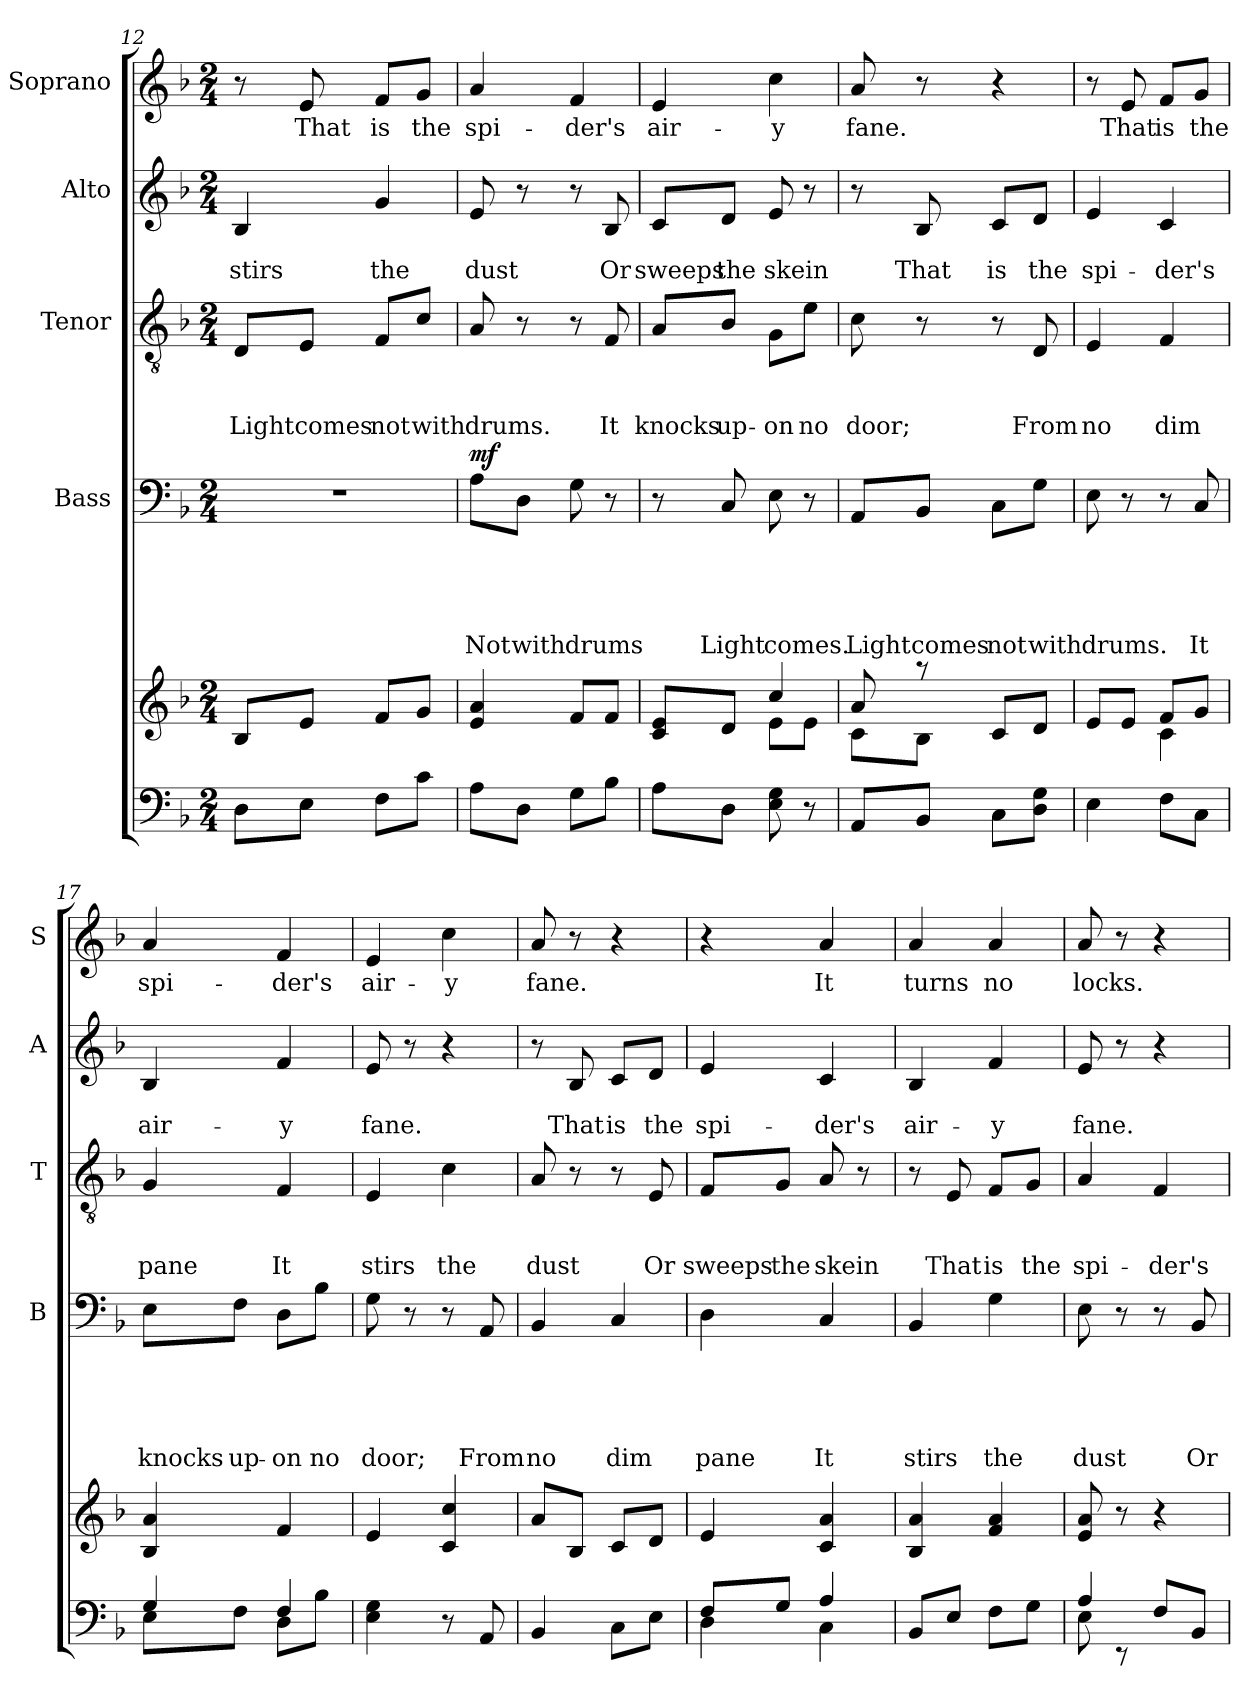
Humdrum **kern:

**kern	**kern	**kern	**text	**text	**text	**text	**text	**dynam	**kern	**text	**text	**text	**kern	**text	**text	**kern	**text
*part5	*part5	*part4	*part4	*part4	*part4	*part4	*part4	*part4	*part3	*part3	*part3	*part3	*part2	*part2	*part2	*part1	*part1
*staff6	*staff5	*staff4	*staff4	*staff4	*staff4	*staff4	*staff4	*staff4	*staff3	*staff3	*staff3	*staff3	*staff2	*staff2	*staff2	*staff1	*staff1
*	*	*I"Bass	*	*	*	*	*	*	*I"Tenor	*	*	*	*I"Alto	*	*	*I"Soprano	*
*	*	*I'B	*	*	*	*	*	*	*I'T	*	*	*	*I'A	*	*	*I'S	*
*clefF4	*clefG2	*clefF4	*	*	*	*	*	*	*clefGv2	*	*	*	*clefG2	*	*	*clefG2	*
*k[b-]	*k[b-]	*k[b-]	*	*	*	*	*	*	*k[b-]	*	*	*	*k[b-]	*	*	*k[b-]	*
*F:	*F:	*F:	*	*	*	*	*	*	*F:	*	*	*	*F:	*	*	*F:	*
*M2/4	*M2/4	*M2/4	*	*	*	*	*	*	*M2/4	*	*	*	*M2/4	*	*	*M2/4	*
=12	=12	=12	=12	=12	=12	=12	=12	=12	=12	=12	=12	=12	=12	=12	=12	=12	=12
!	!	!LO:N:vis=1	!	!	!	!	!	!	!	!	!	!LO:LY:b	!	!	!LO:LY:b	!	!
8D\L	8B-/L	2r	.	.	.	.	.	.	8D/L	.	.	Light	4B-/	.	stirs	8r	.
!	!	!	!	!	!	!	!	!	!	!	!	!LO:LY:b	!	!	!	!	!LO:LY:b
8E\J	8e/J	.	.	.	.	.	.	.	8E/J	.	.	comes	.	.	.	8e/	That
!	!	!	!	!	!	!	!	!	!	!	!	!LO:LY:b	!	!	!LO:LY:b	!	!LO:LY:b
8F\L	8f/L	.	.	.	.	.	.	.	8F/L	.	.	not	4g/	.	the	8f/L	is
!	!	!	!	!	!	!	!	!	!	!	!	!LO:LY:b	!	!	!	!	!LO:LY:b
8c\J	8g/J	.	.	.	.	.	.	.	8c/J	.	.	with	.	.	.	8g/J	the
=13	=13	=13	=13	=13	=13	=13	=13	=13	=13	=13	=13	=13	=13	=13	=13	=13	=13
!	!	!	!	!	!	!	!LO:LY:b	!LO:DY:a	!	!	!	!LO:LY:b	!	!	!LO:LY:b	!	!LO:LY:b
8A\L	4e/ 4a/	8A\L	.	.	.	.	Not	mf	8A/	.	.	drums.	8e/	.	dust	4a/	spi-
!	!	!	!	!	!	!	!LO:LY:b	!	!	!	!	!	!	!	!	!	!
8D\J	.	8D\J	.	.	.	.	with	.	8r	.	.	.	8r	.	.	.	.
!	!	!	!	!	!	!	!LO:LY:b	!	!	!	!	!	!	!	!	!	!LO:LY:b
8G\L	8f/L	8G\	.	.	.	.	drums	.	8r	.	.	.	8r	.	.	4f/	-der's
!	!	!	!	!	!	!	!	!	!	!	!	!LO:LY:b	!	!	!LO:LY:b	!	!
8B-\J	8f/J	8r	.	.	.	.	.	.	8F/	.	.	It	8B-/	.	Or	.	.
!!LO:PB:g=z
=14	=14	=14	=14	=14	=14	=14	=14	=14	=14	=14	=14	=14	=14	=14	=14	=14	=14
*	*^	*	*	*	*	*	*	*	*	*	*	*	*	*	*	*	*
!	!	!	!	!	!	!	!	!	!	!	!	!	!LO:LY:b	!	!	!LO:LY:b	!	!LO:LY:b
8A\L	8c/ 8e/L	4ryy	8r	.	.	.	.	.	.	8A/L	.	.	knocks	8c/L	.	sweeps	4e/	air-
!	!	!	!	!	!	!	!	!LO:LY:b	!	!	!	!	!LO:LY:b	!	!	!LO:LY:b	!	!
8D\J	8d/J	.	8C/	.	.	.	.	Light	.	8B-/J	.	.	up-	8d/J	.	the	.	.
!	!	!	!	!	!	!	!	!LO:LY:b	!	!	!	!	!LO:LY:b	!	!	!LO:LY:b	!	!LO:LY:b
8E\ 8G\	4cc/	8e\L	8E\	.	.	.	.	comes.	.	8G\L	.	.	-on	8e/	.	skein	4cc\	-y
!	!	!	!	!	!	!	!	!	!	!	!	!	!LO:LY:b	!	!	!	!	!
8r	.	8e\J	8r	.	.	.	.	.	.	8e\J	.	.	no	8r	.	.	.	.
=15	=15	=15	=15	=15	=15	=15	=15	=15	=15	=15	=15	=15	=15	=15	=15	=15	=15	=15
!	!	!	!	!	!	!	!	!LO:LY:b	!	!	!	!	!LO:LY:b	!	!	!	!	!LO:LY:b
8AA/L	8a/	8c\L	8AA/L	.	.	.	.	Light	.	8c\	.	.	door;	8r	.	.	8a/	fane.
!	!	!	!	!	!	!	!	!LO:LY:b	!	!	!	!	!	!	!	!LO:LY:b	!	!
8BB-/J	8raa	8B-\J	8BB-/J	.	.	.	.	comes	.	8r	.	.	.	8B-/	.	That	8r	.
!	!	!	!	!	!	!	!	!LO:LY:b	!	!	!	!	!	!	!	!LO:LY:b	!	!
8C\L	8c/L	4ryy	8C\L	.	.	.	.	not	.	8r	.	.	.	8c/L	.	is	4r	.
!	!	!	!	!	!	!	!	!LO:LY:b	!	!	!	!	!LO:LY:b	!	!	!LO:LY:b	!	!
8D\ 8G\J	8d/J	.	8G\J	.	.	.	.	with	.	8D/	.	.	From	8d/J	.	the	.	.
=16	=16	=16	=16	=16	=16	=16	=16	=16	=16	=16	=16	=16	=16	=16	=16	=16	=16	=16
!	!	!	!	!	!	!	!	!LO:LY:b	!	!	!	!	!LO:LY:b	!	!	!LO:LY:b	!	!
4E\	8e/L	4ryy	8E\	.	.	.	.	drums.	.	4E/	.	.	no	4e/	.	spi-	8r	.
!	!	!	!	!	!	!	!	!	!	!	!	!	!	!	!	!	!	!LO:LY:b
.	8e/J	.	8r	.	.	.	.	.	.	.	.	.	.	.	.	.	8e/	That
!	!	!	!	!	!	!	!	!	!	!	!	!	!LO:LY:b	!	!	!LO:LY:b	!	!LO:LY:b
8F\L	8f/L	4c\	8r	.	.	.	.	.	.	4F/	.	.	dim	4c/	.	-der's	8f/L	is
!	!	!	!	!	!	!	!	!LO:LY:b	!	!	!	!	!	!	!	!	!	!LO:LY:b
8C\J	8g/J	.	8C/	.	.	.	.	It	.	.	.	.	.	.	.	.	8g/J	the
*	*v	*v	*	*	*	*	*	*	*	*	*	*	*	*	*	*	*	*
!!LO:LB:g=z
=17	=17	=17	=17	=17	=17	=17	=17	=17	=17	=17	=17	=17	=17	=17	=17	=17	=17
*^	*	*	*	*	*	*	*	*	*	*	*	*	*	*	*	*	*
!	!	!	!	!	!	!	!	!LO:LY:b	!	!	!	!	!LO:LY:b	!	!	!LO:LY:b	!	!LO:LY:b
4G/	8E\L	4B-/ 4a/	8E\L	.	.	.	.	knocks	.	4G/	.	.	pane	4B-/	.	air-	4a/	spi-
!	!	!	!	!	!	!	!	!LO:LY:b	!	!	!	!	!	!	!	!	!	!
.	8F\J	.	8F\J	.	.	.	.	up-	.	.	.	.	.	.	.	.	.	.
!	!	!	!	!	!	!	!	!LO:LY:b:rj	!	!	!	!	!LO:LY:b	!	!	!LO:LY:b	!	!LO:LY:b
4F/	8D\L	4f/	8D\L	.	.	.	.	-on	.	4F/	.	.	It	4f/	.	-y	4f/	-der's
!	!	!	!	!	!	!	!	!LO:LY:b	!	!	!	!	!	!	!	!	!	!
.	8B-\J	.	8B-\J	.	.	.	.	no	.	.	.	.	.	.	.	.	.	.
=18	=18	=18	=18	=18	=18	=18	=18	=18	=18	=18	=18	=18	=18	=18	=18	=18	=18	=18
!	!	!	!	!	!	!	!	!LO:LY:b	!	!	!	!	!LO:LY:b	!	!	!LO:LY:b	!	!LO:LY:b
*v	*v	*	*	*	*	*	*	*	*	*	*	*	*	*	*	*	*	*
4E\ 4G\	4e/	8G\	.	.	.	.	door;	.	4E/	.	.	stirs	8e/	.	fane.	4e/	air-
.	.	8r	.	.	.	.	.	.	.	.	.	.	8r	.	.	.	.
!	!	!	!	!	!	!	!	!	!	!	!	!LO:LY:b	!	!	!	!	!LO:LY:b
8r	4c/ 4cc/	8r	.	.	.	.	.	.	4c\	.	.	the	4r	.	.	4cc\	-y
!	!	!	!	!	!	!	!LO:LY:b	!	!	!	!	!	!	!	!	!	!
8AA/	.	8AA/	.	.	.	.	From	.	.	.	.	.	.	.	.	.	.
=19	=19	=19	=19	=19	=19	=19	=19	=19	=19	=19	=19	=19	=19	=19	=19	=19	=19
!	!	!	!	!	!	!	!LO:LY:b	!	!	!	!	!LO:LY:b	!	!	!	!	!LO:LY:b
4BB-/	8a/L	4BB-/	.	.	.	.	no	.	8A/	.	.	dust	8r	.	.	8a/	fane.
!	!	!	!	!	!	!	!	!	!	!	!	!	!	!	!LO:LY:b	!	!
.	8B-/J	.	.	.	.	.	.	.	8r	.	.	.	8B-/	.	That	8r	.
!	!	!	!	!	!	!	!LO:LY:b	!	!	!	!	!	!	!	!LO:LY:b	!	!
8C\L	8c/L	4C/	.	.	.	.	dim	.	8r	.	.	.	8c/L	.	is	4r	.
!	!	!	!	!	!	!	!	!	!	!	!	!LO:LY:b	!	!	!LO:LY:b	!	!
8E\J	8d/J	.	.	.	.	.	.	.	8E/	.	.	Or	8d/J	.	the	.	.
=20	=20	=20	=20	=20	=20	=20	=20	=20	=20	=20	=20	=20	=20	=20	=20	=20	=20
*^	*	*	*	*	*	*	*	*	*	*	*	*	*	*	*	*	*
!	!	!	!	!	!	!	!	!LO:LY:b	!	!	!	!	!LO:LY:b	!	!	!LO:LY:b	!	!
8F/L	4D\	4e/	4D\	.	.	.	.	pane	.	8F/L	.	.	sweeps	4e/	.	spi-	4r	.
!	!	!	!	!	!	!	!	!	!	!	!	!	!LO:LY:b	!	!	!	!	!
8G/J	.	.	.	.	.	.	.	.	.	8G/J	.	.	the	.	.	.	.	.
!	!	!	!	!	!	!	!	!LO:LY:b	!	!	!	!	!LO:LY:b	!	!	!LO:LY:b	!	!LO:LY:b
4A/	4C\	4c/ 4a/	4C/	.	.	.	.	It	.	8A/	.	.	skein	4c/	.	-der's	4a/	It
.	.	.	.	.	.	.	.	.	.	8r	.	.	.	.	.	.	.	.
*v	*v	*	*	*	*	*	*	*	*	*	*	*	*	*	*	*	*	*
!!LO:PB:g=z
=21	=21	=21	=21	=21	=21	=21	=21	=21	=21	=21	=21	=21	=21	=21	=21	=21	=21
!	!	!	!	!	!	!	!LO:LY:b	!	!	!	!	!	!	!	!LO:LY:b	!	!LO:LY:b
8BB-/L	4B-/ 4a/	4BB-/	.	.	.	.	stirs	.	8r	.	.	.	4B-/	.	air-	4a/	turns
!	!	!	!	!	!	!	!	!	!	!	!	!LO:LY:b	!	!	!	!	!
8E/J	.	.	.	.	.	.	.	.	8E/	.	.	That	.	.	.	.	.
!	!	!	!	!	!	!	!LO:LY:b	!	!	!	!	!LO:LY:b	!	!	!LO:LY:b	!	!LO:LY:b
8F\L	4f/ 4a/	4G\	.	.	.	.	the	.	8F/L	.	.	is	4f/	.	-y	4a/	no
!	!	!	!	!	!	!	!	!	!	!	!	!LO:LY:b	!	!	!	!	!
8G\J	.	.	.	.	.	.	.	.	8G/J	.	.	the	.	.	.	.	.
=22	=22	=22	=22	=22	=22	=22	=22	=22	=22	=22	=22	=22	=22	=22	=22	=22	=22
*^	*	*	*	*	*	*	*	*	*	*	*	*	*	*	*	*	*
!	!	!	!	!	!	!	!	!LO:LY:b	!	!	!	!	!LO:LY:b	!	!	!LO:LY:b	!	!LO:LY:b
4A/	8E\	8e/ 8a/	8E\	.	.	.	.	dust	.	4A/	.	.	spi-	8e/	.	fane.	8a/	locks.
.	8rEE	8r	8r	.	.	.	.	.	.	.	.	.	.	8r	.	.	8r	.
!	!	!	!	!	!	!	!	!	!	!	!	!	!LO:LY:b	!	!	!	!	!
8F/L	4ryy	4r	8r	.	.	.	.	.	.	4F/	.	.	-der's	4r	.	.	4r	.
!	!	!	!	!	!	!	!	!LO:LY:b	!	!	!	!	!	!	!	!	!	!
8BB-/J	.	.	8BB-/	.	.	.	.	Or	.	.	.	.	.	.	.	.	.	.
*v	*v	*	*	*	*	*	*	*	*	*	*	*	*	*	*	*	*	*
=	=	=	=	=	=	=	=	=	=	=	=	=	=	=	=	=	=
*-	*-	*-	*-	*-	*-	*-	*-	*-	*-	*-	*-	*-	*-	*-	*-	*-	*-
